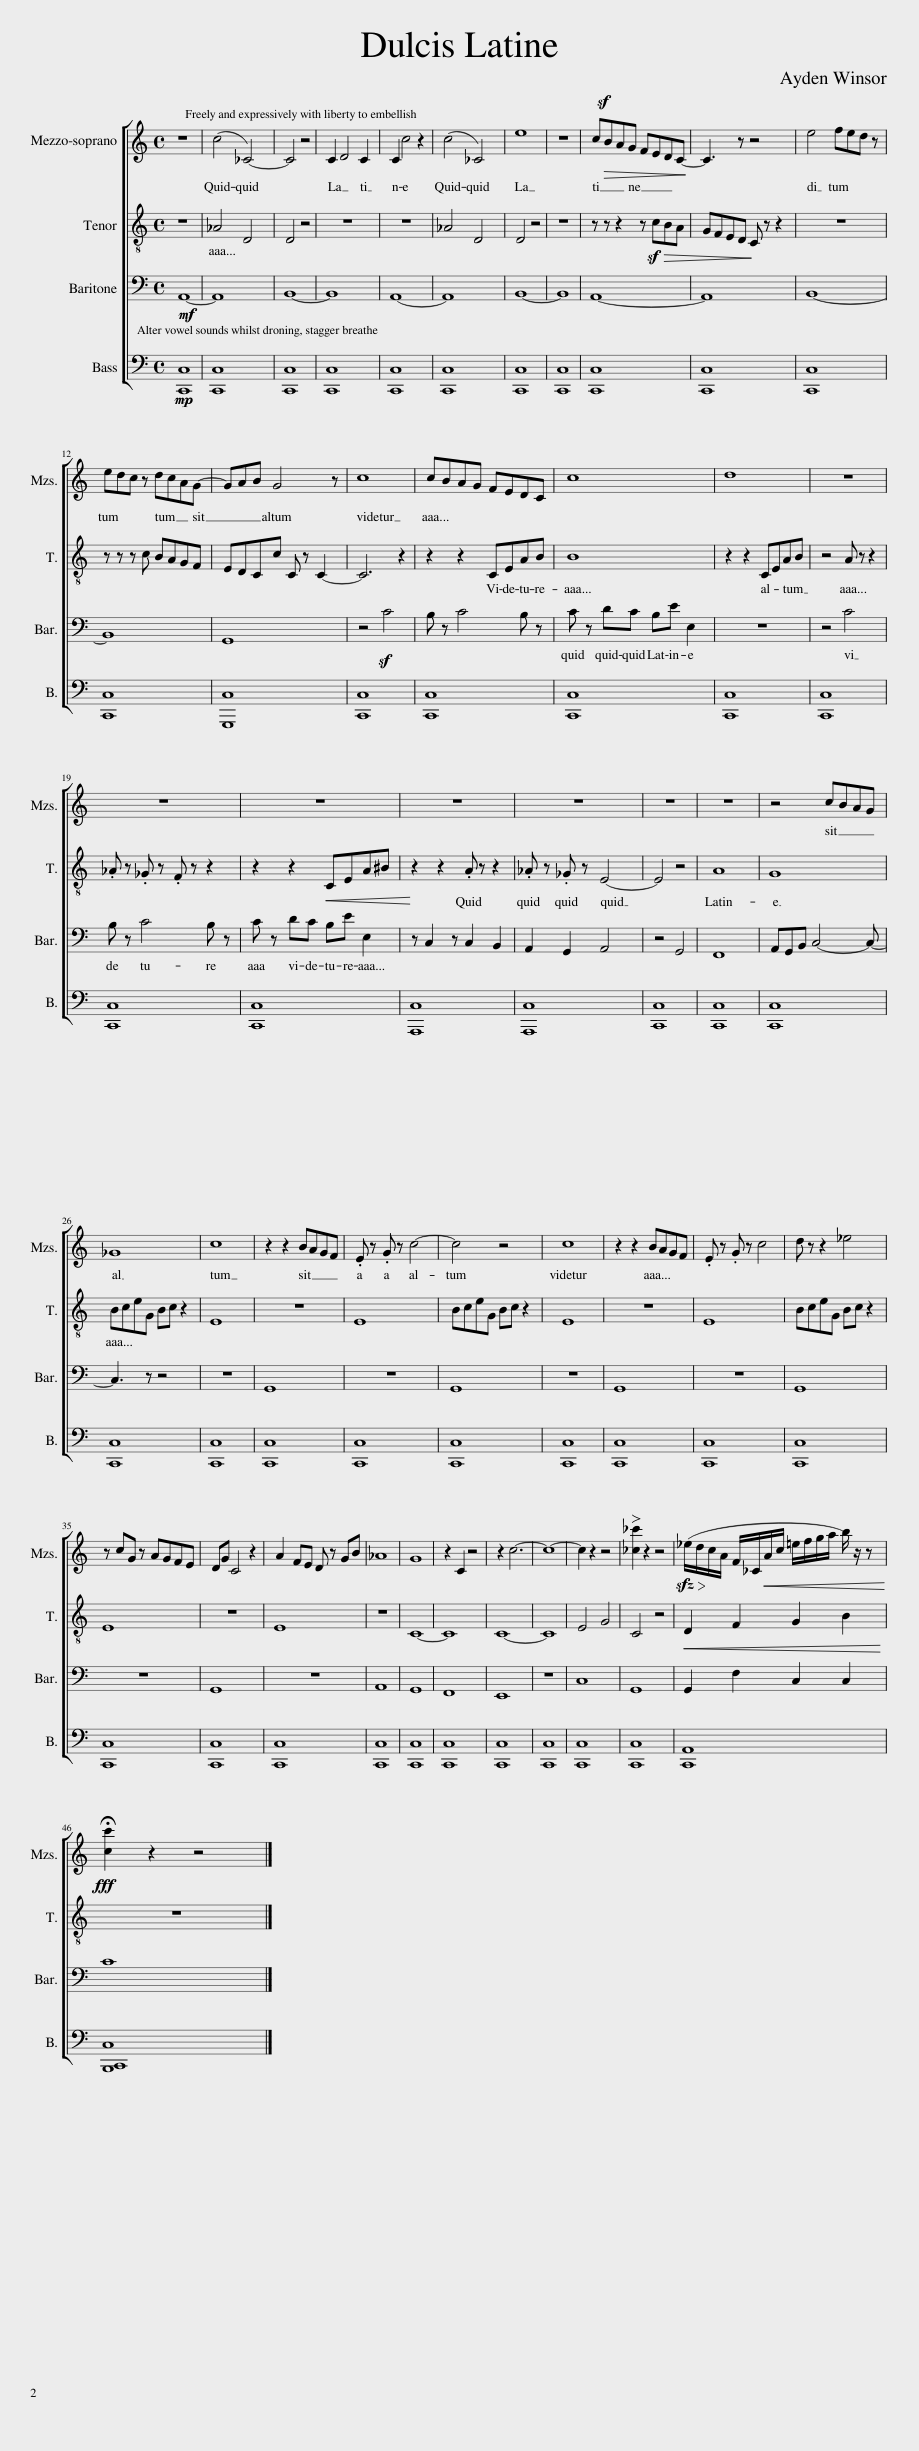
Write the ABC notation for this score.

X:1
%%score [ 1 2 3 4 ]
L:1/8
M:4/4
I:linebreak $
K:C
V:1 treble
V:2 treble-8
V:3 bass
V:4 bass
V:1
 z8 | (c4 _C4-) | C4 z4 | C2 D4 C2 | C2 c4 z2 | %5
 (c4 _C4) | e8 | z8 | c!>(!BAG FEDC-!>)! | C3 z z4 | %10
 e4 fed z |$ edc z dcAG- | GAB G4 z | c8 | cBAG FEDC | %15
 c8 | d8 | z8 |$ z8 | z8 | %20
 z8 | z8 | z8 | z8 | z4 cBAG |$ %25
 _G8 | c8 | z2 z2 BAGF | .E z .G z c4- | c4 z4 | %30
 c8 | z2 z2 BAGF | .E z .G z c4 | d z z2 _e4 |$ z cG z AGFE | %35
 DG C4 z2 | A2 FE D z GB | _A8 | G8 | z2 C2 z4 | %40
 z2 c6- | c8- | c2 z2 z4 | [_c_c']2 z2 z4 |!sfz! (_e/!>(!d/c/A/ F/_C/!<(!A/c/ =e/f/g/a/ b/) z/ z!>)!!<)! |$ %45
!fff! !fermata![cc']2 z2 z4 |] %46
V:2
 z8 | _A4 D4 | D4 z4 | z8 | z8 | %5
 _A4 D4 | D4 z4 | z8 | z z z2 z c!>(!BA!>)! | GFED C z z2 | %10
 z8 |$ z z z c BAGF | EDCc C z C2- | C6 z2 | z2 z2 CEAB | %15
 B8 | z2 z2 CEAB | z4 A z z2 |$ ._A z ._G z .F z z2 | z2 z2!<(! CEA^B!<)! | %20
 z2 z2 .A z z2 | ._A z ._G z E4- | E4 z4 | A8 | G8 |$ %25
 BceG Bc z2 | E8 | z8 | E8 | BceG Bc z2 | %30
 E8 | z8 | E8 | BceG Bc z2 |$ E8 | %35
 z8 | E8 | z8 | C8- | C8 | %40
 C8- | C8 | E4 G4 | C4 z4 |!<(! D2 F2 G2 B2!<)! |$ %45
 z8 |] %46
V:3
!mf! A,,8- | A,,8 | B,,8- | B,,8 | A,,8- | %5
 A,,8 | B,,8- | B,,8 | A,,8- | A,,8 | %10
 B,,8- |$ B,,8 | G,,8 | z4 C4 | B, z C4 B, z | %15
 C z DC B,E E,2 | z8 | z4 C4 |$ B, z C4 B, z | C z DC B,E E,2 | %20
 z C,2 z C,2 B,,2 | A,,2 G,,2 A,,4 | z4 G,,4 | F,,8 | A,,G,,B,, C,4- C,- |$ %25
 C,3 z z4 | z8 | G,,8 | z8 | G,,8 | %30
 z8 | G,,8 | z8 | G,,8 |$ z8 | %35
 G,,8 | z8 | A,,8 | G,,8 | F,,8 | %40
 E,,8 | z8 | C,8 | G,,8 | G,,2 F,2 C,2 C,2 |$ %45
 C8 |] %46
V:4
!mp! [C,,C,]8 | [C,,C,]8 | [C,,C,]8 | [C,,C,]8 | [C,,C,]8 | %5
 [C,,C,]8 | [C,,C,]8 | [C,,C,]8 | [C,,C,]8 | [C,,C,]8 | %10
 [C,,C,]8 |$ [C,,C,]8 | [G,,,C,]8 | [C,,C,]8 | [C,,C,]8 | %15
 [C,,C,]8 | [C,,C,]8 | [C,,C,]8 |$ [C,,C,]8 | [C,,C,]8 | %20
 [A,,,C,]8 | [A,,,C,]8 | [C,,C,]8 | [C,,C,]8 | [C,,C,]8 |$ %25
 [C,,C,]8 | [C,,C,]8 | [C,,C,]8 | [C,,C,]8 | [C,,C,]8 | %30
 [C,,C,]8 | [C,,C,]8 | [C,,C,]8 | [C,,C,]8 |$ [C,,C,]8 | %35
 [C,,C,]8 | [C,,C,]8 | [C,,C,]8 | [C,,C,]8 | [C,,C,]8 | %40
 [C,,C,]8 | [C,,C,]8 | [C,,C,]8 | [C,,C,]8 | [C,,A,,]8 |$ %45
 [B,,,C,,C,]8 |] %46
